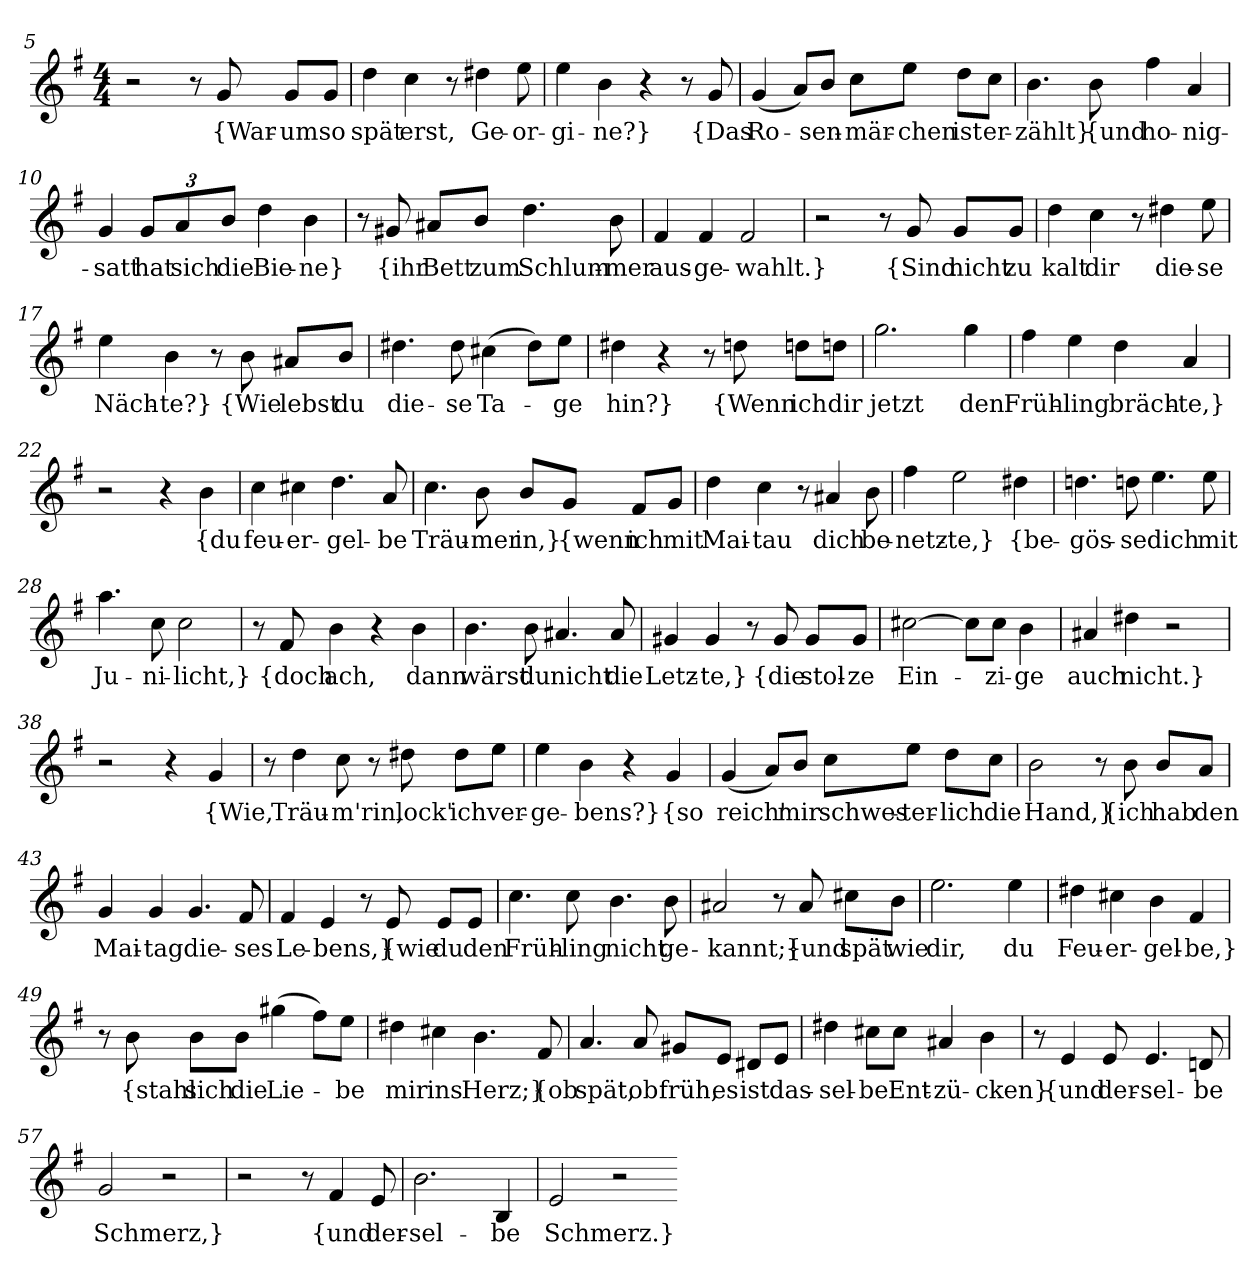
**kern	**text
*part1	*part1
*staff1	*staff1
*clefG2	*
*k[f#]	*
*M4/4	*
=5	=5
2r	.
8r	.
8g	{War-
8g/L	-um
8g/J	so
=6	=6
4dd	spät
4cc	erst,
8r	.
4dd#X	Ge-
8ee	-or-
=7	=7
4ee	-gi-
4b	-ne?}
4r	.
8r	.
8g	{Das
=8	=8
(4g	Ro-
8a/L)	.
8b/J	-sen-
8cc\L	-mär-
8ee\J	-chen
8dd\L	ist
8cc\J	er-
=9	=9
4.b	-zählt}
8b	{und
4ff#	ho-
4a	-nig-
=10	=10
4g	-satt
12g/L	hat
12a/	sich
12b/J	die
4dd	Bie-
4b	-ne}
=11	=11
8r	.
8g#X	{ihr
8a#X/L	Bett
8b/J	zum
4.dd	Schlum-
8b	-mer
=12	=12
4f#	aus-
4f#	-ge-
2f#	-wahlt.}
=15	=15
2r	.
8r	.
8g	{Sind
8g/L	nicht
8g/J	zu
=16	=16
4dd	kalt
4cc	dir
8r	.
4dd#X	die-
8ee	-se
=17	=17
4ee	Näch-
4b	-te?}
8r	.
8b	{Wie
8a#X/L	lebst
8b/J	du
=18	=18
4.dd#X	die-
8dd#	-se
(4cc#X	Ta-
8dd#\L)	.
8ee\J	-ge
=19	=19
4dd#X	hin?}
4r	.
8r	.
8ddn	{Wenn
8ddn\L	ich
8ddn\J	dir
=20	=20
2.gg	jetzt
4gg	den
=21	=21
4ff#	Früh-
4ee	-ling
4dd	bräch-
4a	-te,}
=22	=22
2r	.
4r	.
4b	{du
=23	=23
4cc	feu-
4cc#X	-er-
4.dd	-gel-
8a	-be
=24	=24
4.cc	Träu-
8b	-mer
8b/L	in,}
8g/J	{wenn
8f#/L	ich
8g/J	mit
=25	=25
4dd	Mai-
4cc	-tau
8r	.
4a#X	dich
8b	be-
=26	=26
4ff#	-netz-
2ee	-te,}
4dd#X	{be-
=27	=27
4.ddn	-gös-
8ddn	-se
4.ee	dich
8ee	mit
=28	=28
4.aa	Ju-
8cc	-ni-
2cc	-licht,}
=29	=29
8r	.
8f#	{doch
4b	ach,
4r	.
4b	dann
=30	=30
4.b	wärst
8b	du
4.a#X	nicht
8a#	die
=31	=31
4g#X	Letz-
4g#	-te,}
8r	.
8g#	{die
8g#/L	stol-
8g#/J	-ze
=32	=32
[2cc#X	Ein-
8cc#\L]	.
8cc#\J	-zi-
4b	-ge
=33	=33
4a#X	auch
4dd#X	nicht.}
2r	.
=38	=38
2r	.
4r	.
4g	{Wie,
=39	=39
8r	.
4dd	Träu-
8cc	-m'rin,
8r	.
8dd#X	lock'
8dd#\L	ich
8ee\J	ver-
=40	=40
4ee	-ge-
4b	-bens?}
4r	.
4g	{so
=41	=41
(4g	reich'
8a/L)	.
8b/J	mir
8cc\L	schwes-
8ee\J	-ter-
8dd\L	-lich
8cc\J	die
=42	=42
2b	Hand,}
8r	.
8b	{ich
8b/L	hab
8a/J	den
=43	=43
4g	Mai-
4g	-tag
4.g	die-
8f#	-ses
=44	=44
4f#	Le-
4e	-bens,}
8r	.
8e	{wie
8e/L	du
8e/J	den
=45	=45
4.cc	Früh-
8cc	-ling
4.b	nicht
8b	ge-
=46	=46
2a#X	-kannt;}
8r	.
8a#	{und
8cc#X\L	spät
8b\J	wie
=47	=47
2.ee	dir,
4ee	du
=48	=48
4dd#X	Feu-
4cc#X	-er-
4b	-gel-
4f#	-be,}
=49	=49
8r	.
8b	{stahl
8b\L	sich
8b\J	die
(4gg#X	Lie-
8ff#\L)	.
8ee\J	-be
=50	=50
4dd#X	mir
4cc#X	ins
4.b	Herz;}
8f#	{ob
=51	=51
4.a	spät,
8a	ob
8g#X/L	früh,
8e/J	es
8d#X/L	ist
8e/J	das-
=52	=52
4dd#X	-sel-
8cc#X\L	-be
8cc#\J	Ent-
4a#X	-zü-
4b	-cken}
=56	=56
8r	.
4e	{und
8e	der-
4.e	-sel-
8dn	-be
=57	=57
2g	Schmerz,}
2r	.
=59	=59
2r	.
8r	.
4f#	{und
8e	der-
=60	=60
2.b	-sel-
4B	-be
=61	=61
2e	Schmerz.}
2r	.
=-	=-
*-	*-
